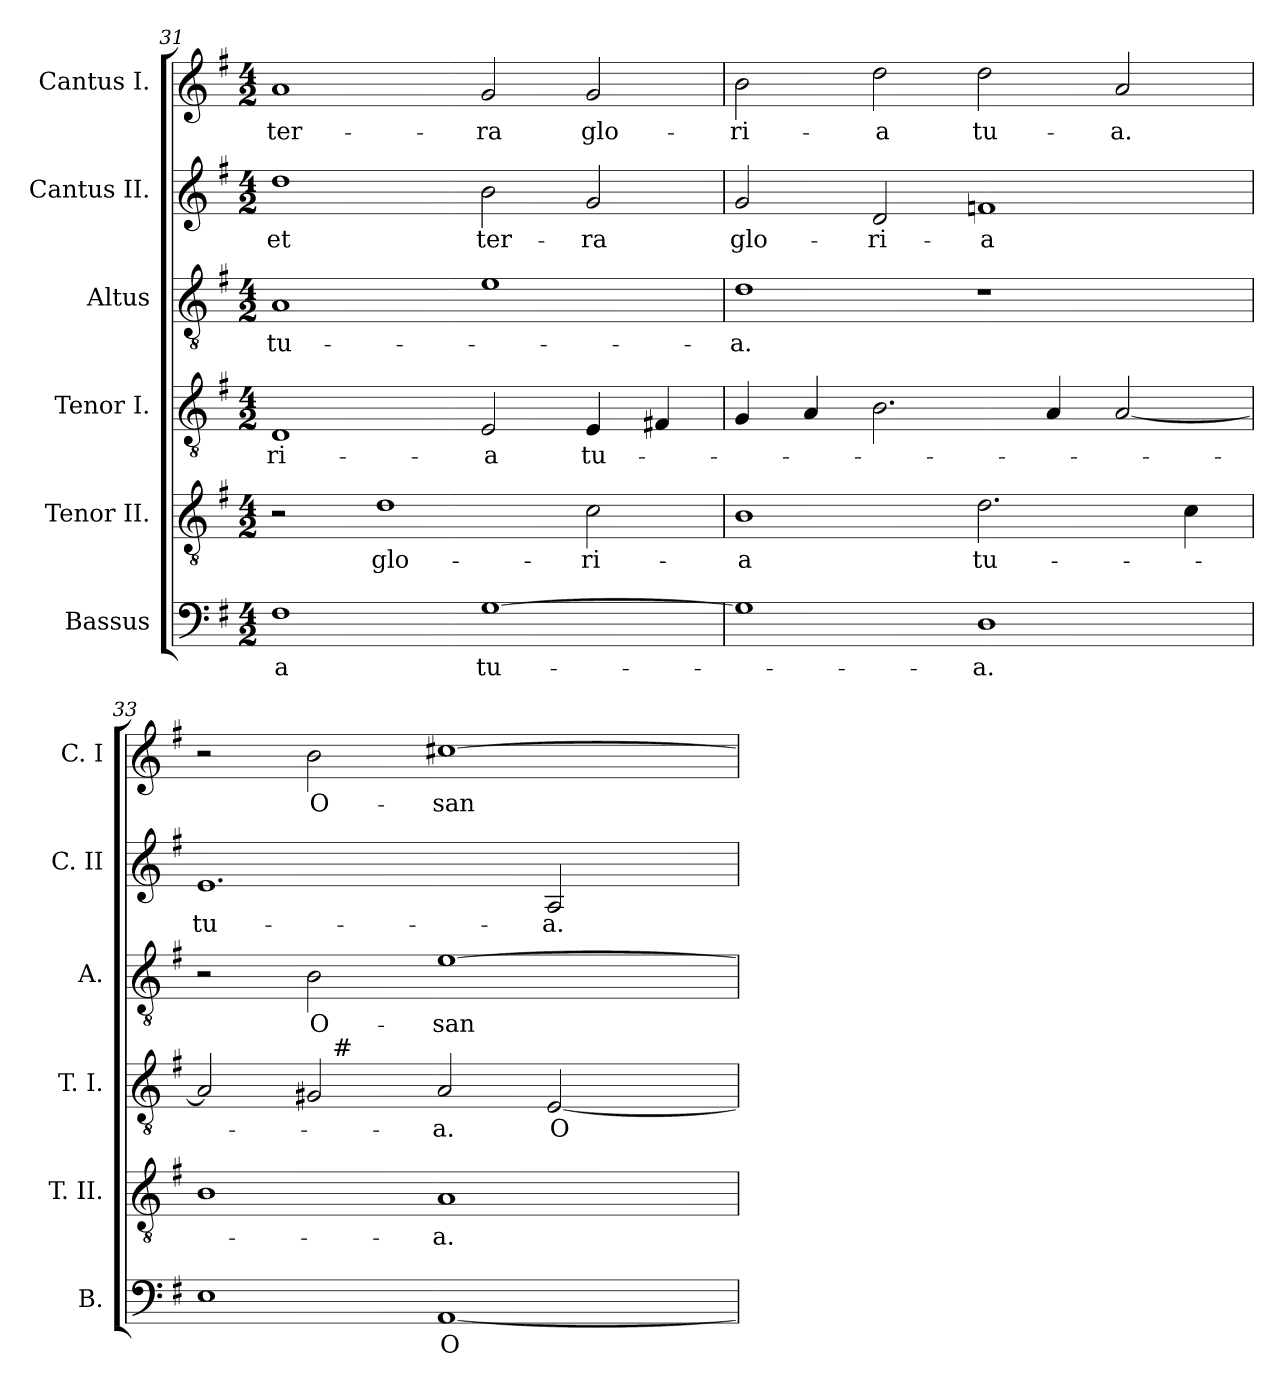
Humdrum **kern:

**kern	**text	**kern	**text	**kern	**text	**kern	**text	**kern	**text	**kern	**text
*part6	*part6	*part5	*part5	*part4	*part4	*part3	*part3	*part2	*part2	*part1	*part1
*staff6	*staff6	*staff5	*staff5	*staff4	*staff4	*staff3	*staff3	*staff2	*staff2	*staff1	*staff1
*I"Bassus	*	*I"Tenor II.	*	*I"Tenor I.	*	*I"Altus	*	*I"Cantus II.	*	*I"Cantus I.	*
*I'B.	*	*I'T. II.	*	*I'T. I.	*	*I'A.	*	*I'C. II	*	*I'C. I	*
!!LO:LB:g=z
*clefF4	*	*clefGv2	*	*clefGv2	*	*clefGv2	*	*clefG2	*	*clefG2	*
*	*	*ITrd7c12	*	*ITrd7c12	*	*ITrd7c12	*	*	*	*	*
*k[f#]	*	*k[f#]	*	*k[f#]	*	*k[f#]	*	*k[f#]	*	*k[f#]	*
*G:	*	*G:	*	*G:	*	*G:	*	*G:	*	*G:	*
*M4/2	*	*M4/2	*	*M4/2	*	*M4/2	*	*M4/2	*	*M4/2	*
=31	=31	=31	=31	=31	=31	=31	=31	=31	=31	=31	=31
!	!LO:LY:b:color=#000000	!	!	!	!	!	!	!	!	!	!
!	!	!	!	!	!LO:LY:b:color=#000000	!	!	!	!	!	!
!	!	!	!	!	!	!	!LO:LY:b:color=#000000	!	!	!	!
!	!	!	!	!	!	!	!	!	!LO:LY:b:color=#000000	!	!
!	!	!	!	!	!	!	!	!	!	!	!LO:LY:b:color=#000000
1F#i	-a	2r	.	1DDi	-ri-	1AAi	tu-	1ddi	et	1ai	ter-
!	!	!	!LO:LY:b:color=#000000	!	!	!	!	!	!	!	!
.	.	1Di	glo-	.	.	.	.	.	.	.	.
!	!LO:LY:b:color=#000000	!	!	!	!	!	!	!	!	!	!
!	!	!	!	!	!LO:LY:b:color=#000000	!	!	!	!	!	!
!	!	!	!	!	!	!	!	!	!LO:LY:b:color=#000000	!	!
!	!	!	!	!	!	!	!	!	!	!	!LO:LY:b:color=#000000
[1Gi	tu-	.	.	2EEi/	-a	1Ei	.	2bi\	ter-	2gi/	-ra
!	!	!	!LO:LY:b:color=#000000	!	!	!	!	!	!	!	!
!	!	!	!	!	!LO:LY:b:color=#000000	!	!	!	!	!	!
!	!	!	!	!	!	!	!	!	!LO:LY:b:color=#000000	!	!
!	!	!	!	!	!	!	!	!	!	!	!LO:LY:b:color=#000000
.	.	2Ci\	-ri-	4EEi/	tu-	.	.	2gi/	-ra	2gi/	glo-
.	.	.	.	4FF#Xi/	.	.	.	.	.	.	.
=32	=32	=32	=32	=32	=32	=32	=32	=32	=32	=32	=32
!	!	!	!LO:LY:b:color=#000000	!	!	!	!	!	!	!	!
!	!	!	!	!	!	!	!LO:LY:b:color=#000000	!	!	!	!
!	!	!	!	!	!	!	!	!	!LO:LY:b:color=#000000	!	!
!	!	!	!	!	!	!	!	!	!	!	!LO:LY:b:color=#000000
1Gi]	.	1BBi	-a	4GGi/	.	1Di	-a.	2gi/	glo-	2bi\	-ri-
.	.	.	.	4AAi/	.	.	.	.	.	.	.
!	!	!	!	!	!	!	!	!	!LO:LY:b:color=#000000	!	!
!	!	!	!	!	!	!	!	!	!	!	!LO:LY:b:color=#000000
.	.	.	.	2.BBi\	.	.	.	2di/	-ri-	2ddi\	-a
!	!LO:LY:b:color=#000000	!	!	!	!	!	!	!	!	!	!
!	!	!	!LO:LY:b:color=#000000	!	!	!	!	!	!	!	!
!	!	!	!	!	!	!	!	!	!LO:LY:b:color=#000000	!	!
!	!	!	!	!	!	!	!	!	!	!	!LO:LY:b:color=#000000
1Di	-a.	2.Di\	tu-	.	.	1r	.	1fni	-a	2ddi\	tu-
.	.	.	.	4AAi/	.	.	.	.	.	.	.
!	!	!	!	!	!	!	!	!	!	!	!LO:LY:b:color=#000000
.	.	.	.	[2AAi/	.	.	.	.	.	2ai/	-a.
.	.	4Ci\	.	.	.	.	.	.	.	.	.
=33	=33	=33	=33	=33	=33	=33	=33	=33	=33	=33	=33
!	!	!	!	!	!	!	!	!	!LO:LY:b:color=#000000	!	!
*	*	*	*	*^	*	*	*	*	*	*	*
1Ei	.	1BBi	.	2AAi/]	2ryy	.	2r	.	1.ei	tu-	2r	.
!	!	!	!	!	!	!	!	!LO:LY:b:color=#000000	!	!	!	!
!	!	!	!	!	!	!	!	!	!	!	!	!LO:LY:b:color=#000000
.	.	.	.	2GG#i/	32ryy	.	2BBi\	O-	.	.	2bi\	O-
.	.	.	.	.	256ryy	.	.	.	.	.	.	.
!	!	!	!	!	!LO:TX:a:t=#	!	!	!	!	!	!	!
.	.	.	.	.	1ryy	.	.	.	.	.	.	.
!	!LO:LY:b:color=#000000	!	!	!	!	!	!	!	!	!	!	!
!	!	!	!LO:LY:b:color=#000000	!	!	!	!	!	!	!	!	!
!	!	!	!	!	!	!LO:LY:b:color=#000000	!	!	!	!	!	!
!	!	!	!	!	!	!	!	!LO:LY:b:color=#000000	!	!	!	!
!	!	!	!	!	!	!	!	!	!	!	!	!LO:LY:b:color=#000000
[1AAi	O-	1AAi	-a.	2AAi/	.	-a.	[1Ei	-san-	.	.	[1cc#Xi	-san-
!	!	!	!	!	!	!LO:LY:b:color=#000000	!	!	!	!	!	!
!	!	!	!	!	!	!	!	!	!	!LO:LY:b:color=#000000	!	!
.	.	.	.	[2EEi/	.	O-	.	.	2Ai/	-a.	.	.
.	.	.	.	.	4ryy	.	.	.	.	.	.	.
.	.	.	.	.	8ryy	.	.	.	.	.	.	.
.	.	.	.	.	16ryy	.	.	.	.	.	.	.
.	.	.	.	.	64..ryy	.	.	.	.	.	.	.
*	*	*	*	*v	*v	*	*	*	*	*	*	*
=	=	=	=	=	=	=	=	=	=	=	=
*-	*-	*-	*-	*-	*-	*-	*-	*-	*-	*-	*-
